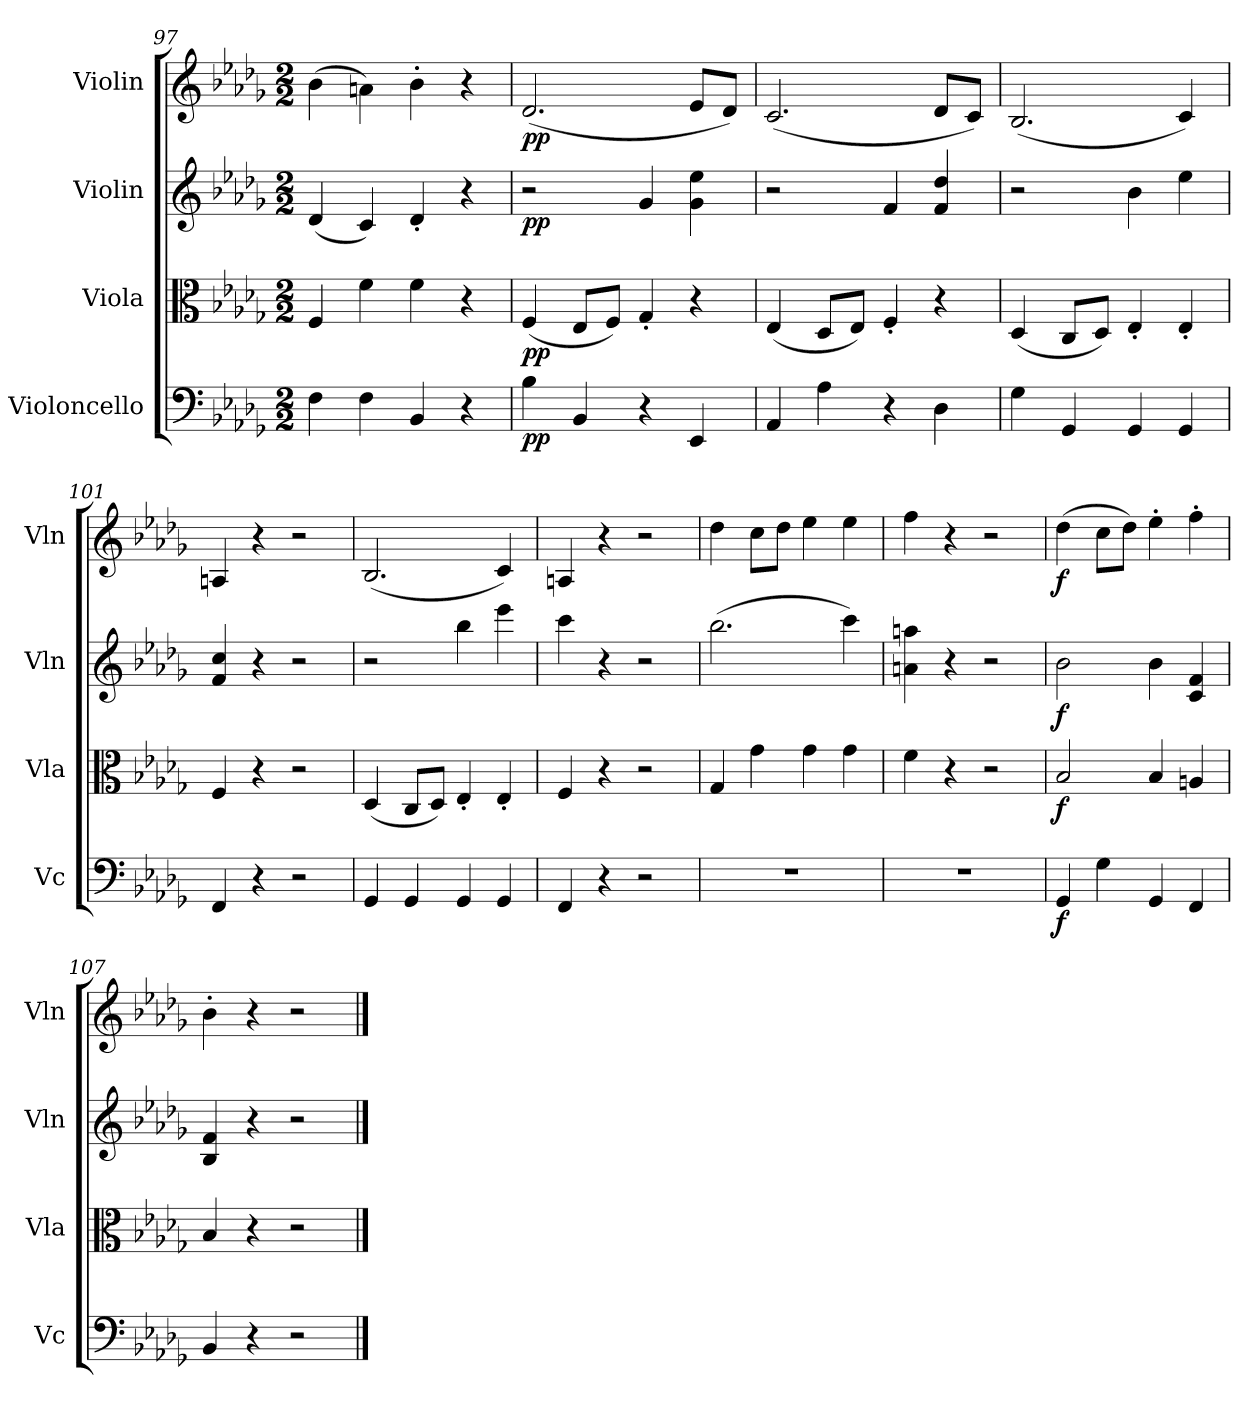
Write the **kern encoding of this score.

**kern	**dynam	**kern	**dynam	**kern	**dynam	**kern	**dynam
*part4	*part4	*part3	*part3	*part2	*part2	*part1	*part1
*staff4	*staff4	*staff3	*staff3	*staff2	*staff2	*staff1	*staff1
*I"Violoncello	*	*I"Viola	*	*I"Violin	*	*I"Violin	*
*I'Vc	*	*I'Vla	*	*I'Vln	*	*I'Vln	*
*clefF4	*	*clefC3	*	*clefG2	*	*clefG2	*
*k[b-e-a-d-g-]	*	*k[b-e-a-d-g-]	*	*k[b-e-a-d-g-]	*	*k[b-e-a-d-g-]	*
*M2/2	*	*M2/2	*	*M2/2	*	*M2/2	*
=97	=97	=97	=97	=97	=97	=97	=97
4F\	.	4F/	.	(4d-/	.	(4b-\	.
4F\	.	4f\	.	4c/)	.	4an\)	.
4BB-/	.	4f\	.	4d-'/	.	4b-'\	.
4r	.	4r	.	4r	.	4r	.
=98	=98	=98	=98	=98	=98	=98	=98
4B-\	pp	(4F/	pp	2r	pp	(2.d-/	pp
4BB-/	.	8E-/L	.	.	.	.	.
.	.	8F/J)	.	.	.	.	.
4r	.	4G-'/	.	4g-/	.	.	.
4EE-/	.	4r	.	4g-\ 4ee-\	.	8e-/L	.
.	.	.	.	.	.	8d-/J)	.
=99	=99	=99	=99	=99	=99	=99	=99
4AA-/	.	(4E-/	.	2r	.	(2.c/	.
4A-\	.	8D-/L	.	.	.	.	.
.	.	8E-/J)	.	.	.	.	.
4r	.	4F'/	.	4f/	.	.	.
4D-\	.	4r	.	4f/ 4dd-/	.	8d-/L	.
.	.	.	.	.	.	8c/J)	.
=100	=100	=100	=100	=100	=100	=100	=100
4G-\	.	(4D-/	.	2r	.	(2.B-/	.
4GG-/	.	8C/L	.	.	.	.	.
.	.	8D-/J)	.	.	.	.	.
4GG-/	.	4E-'/	.	4b-\	.	.	.
4GG-/	.	4E-'/	.	4ee-\	.	4c/)	.
=101	=101	=101	=101	=101	=101	=101	=101
4FF/	.	4F/	.	4f/ 4cc/	.	4An/	.
4r	.	4r	.	4r	.	4r	.
2r	.	2r	.	2r	.	2r	.
=102	=102	=102	=102	=102	=102	=102	=102
4GG-/	.	(4D-/	.	2r	.	(2.B-/	.
4GG-/	.	8C/L	.	.	.	.	.
.	.	8D-/J)	.	.	.	.	.
4GG-/	.	4E-'/	.	4bb-\	.	.	.
4GG-/	.	4E-'/	.	4eee-\	.	4c/)	.
=103	=103	=103	=103	=103	=103	=103	=103
4FF/	.	4F/	.	4ccc\	.	4An/	.
4r	.	4r	.	4r	.	4r	.
2r	.	2r	.	2r	.	2r	.
=104	=104	=104	=104	=104	=104	=104	=104
1r	.	4G-/	.	(2.bb-\	.	4dd-\	.
.	.	4g-\	.	.	.	8cc\L	.
.	.	.	.	.	.	8dd-\J	.
.	.	4g-\	.	.	.	4ee-\	.
.	.	4g-\	.	4ccc\)	.	4ee-\	.
=105	=105	=105	=105	=105	=105	=105	=105
1r	.	4f\	.	4an\ 4aan\	.	4ff\	.
.	.	4r	.	4r	.	4r	.
.	.	2r	.	2r	.	2r	.
=106	=106	=106	=106	=106	=106	=106	=106
4GG-/	f	2B-/	f	2b-\	f	(4dd-\	f
4G-\	.	.	.	.	.	8cc\L	.
.	.	.	.	.	.	8dd-\J)	.
4GG-/	.	4B-/	.	4b-\	.	4ee-'\	.
4FF/	.	4An/	.	4c/ 4f/	.	4ff'\	.
=107	=107	=107	=107	=107	=107	=107	=107
4BB-/	.	4B-/	.	4B-/ 4f/	.	4b-'\	.
4r	.	4r	.	4r	.	4r	.
2r	.	2r	.	2r	.	2r	.
==	==	==	==	==	==	==	==
*-	*-	*-	*-	*-	*-	*-	*-
